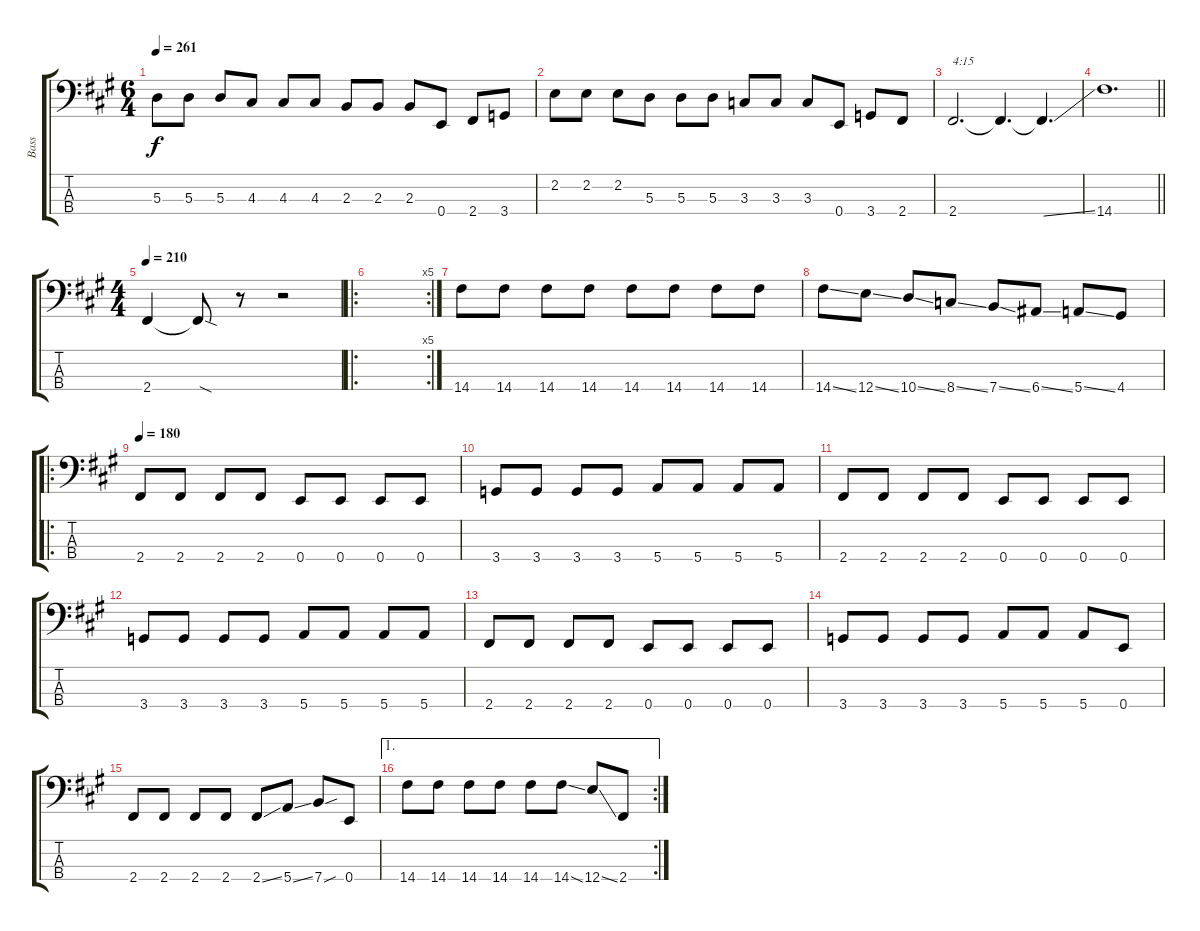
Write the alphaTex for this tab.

\track ("Bass" "Bass") {instrument electricbasspick}
\staff {score tabs}
\tuning (G2 D2 A1 E1) {hide}
\ts (6 4)
\tempo 261
\clef f4
\ks a
5.3.8{dy f} 5.3.8 5.3.8 4.3.8 4.3.8 4.3.8 2.3.8 2.3.8 2.3.8 0.4.8 2.4.8 3.4.8 |
2.2.8 2.2.8 2.2.8 5.3.8 5.3.8 5.3.8 3.3.8 3.3.8 3.3.8 0.4.8 3.4.8 2.4.8 |
2.4.2{d txt "4:15"} 2.4{t}.4{d} 2.4{ss t}.4{d} |
\barLineRight lightlight
14.4.1{d} |
\ts (4 4)
\tempo 210
2.4.4 2.4{sod t}.8 r.8 r.2 |
\ro
\rc 5
|
14.4.8 14.4.8 14.4.8 14.4.8 14.4.8 14.4.8 14.4.8 14.4.8 |
14.4{ss}.8 12.4{ss}.8 10.4{ss}.8 8.4{ss}.8 7.4{ss}.8 6.4{ss}.8 5.4{ss}.8 4.4.8 |
\ro
\tempo 180
2.4.8 2.4.8 2.4.8 2.4.8 0.4.8 0.4.8 0.4.8 0.4.8 |
3.4.8 3.4.8 3.4.8 3.4.8 5.4.8 5.4.8 5.4.8 5.4.8 |
2.4.8 2.4.8 2.4.8 2.4.8 0.4.8 0.4.8 0.4.8 0.4.8 |
3.4.8 3.4.8 3.4.8 3.4.8 5.4.8 5.4.8 5.4.8 5.4.8 |
2.4.8 2.4.8 2.4.8 2.4.8 0.4.8 0.4.8 0.4.8 0.4.8 |
3.4.8 3.4.8 3.4.8 3.4.8 5.4.8 5.4.8 5.4.8 0.4.8 |
2.4.8 2.4.8 2.4.8 2.4.8 2.4{ss}.8 5.4{ss}.8 7.4{sou}.8 0.4.8 |
\ae 1
\rc 2
14.4.8 14.4.8 14.4.8 14.4.8 14.4.8 14.4{ss}.8 12.4{ss}.8 2.4.8
